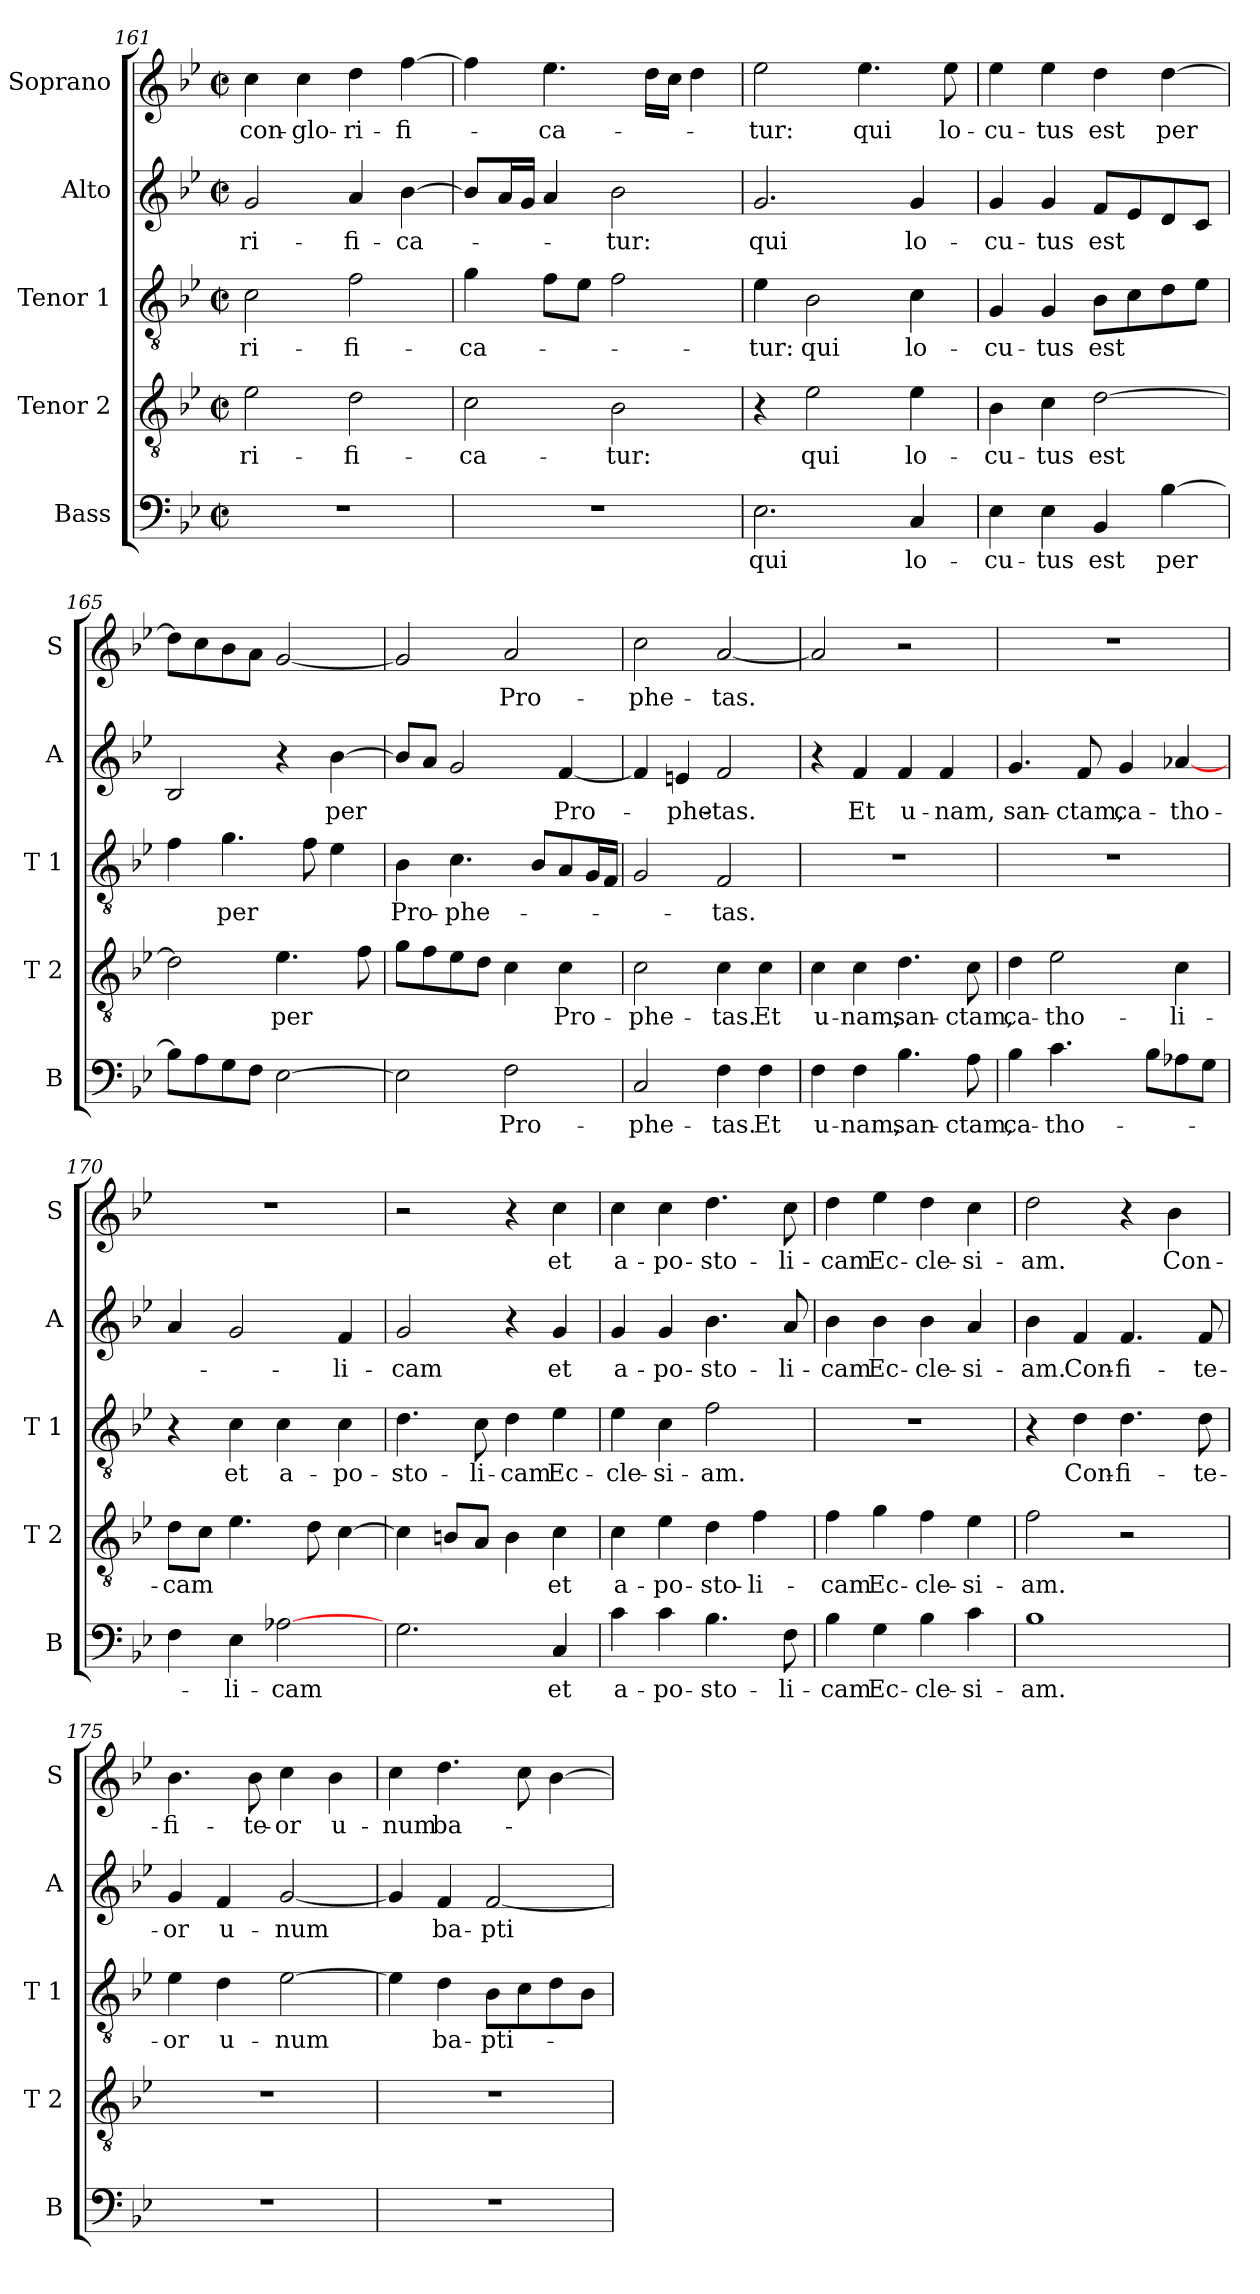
**kern	**text	**kern	**text	**kern	**text	**kern	**text	**kern	**text
*part5	*part5	*part4	*part4	*part3	*part3	*part2	*part2	*part1	*part1
*staff5	*staff5	*staff4	*staff4	*staff3	*staff3	*staff2	*staff2	*staff1	*staff1
*I"Bass	*	*I"Tenor 2	*	*I"Tenor 1	*	*I"Alto	*	*I"Soprano	*
*I'B	*	*I'T 2	*	*I'T 1	*	*I'A	*	*I'S	*
*clefF4	*	*clefGv2	*	*clefGv2	*	*clefG2	*	*clefG2	*
*k[b-e-]	*	*k[b-e-]	*	*k[b-e-]	*	*k[b-e-]	*	*k[b-e-]	*
*g:	*	*g:	*	*g:	*	*g:	*	*g:	*
*M2/2	*	*M2/2	*	*M2/2	*	*M2/2	*	*M2/2	*
*met(c|)	*	*met(c|)	*	*met(c|)	*	*met(c|)	*	*met(c|)	*
=161	=161	=161	=161	=161	=161	=161	=161	=161	=161
1r	.	2e-\	-ri-	2c\	-ri-	2g/	-ri-	4cc\	con-
.	.	.	.	.	.	.	.	4cc\	-glo-
.	.	2d\	-fi-	2f\	-fi-	4a/	-fi-	4dd\	-ri-
.	.	.	.	.	.	[4b-\	-ca-	[4ff\	-fi-
=162	=162	=162	=162	=162	=162	=162	=162	=162	=162
1r	.	2c\	-ca-	4g\	-ca-	8b-/L]	.	4ff\]	.
.	.	.	.	.	.	16a/L	.	.	.
.	.	.	.	.	.	16g/JJ	.	.	.
.	.	.	.	8f\L	.	4a/	.	4.ee-\	-ca-
.	.	.	.	8e-\J	.	.	.	.	.
.	.	2B-\	-tur:	2f\	.	2b-\	-tur:	.	.
.	.	.	.	.	.	.	.	16dd\LL	.
.	.	.	.	.	.	.	.	16cc\JJ	.
.	.	.	.	.	.	.	.	4dd\	.
=163	=163	=163	=163	=163	=163	=163	=163	=163	=163
2.E-\	qui	4r	.	4e-\	-tur:	2.g/	qui	2ee-\	-tur:
.	.	2e-\	qui	2B-\	qui	.	.	.	.
.	.	.	.	.	.	.	.	4.ee-\	qui
4C/	lo-	4e-\	lo-	4c\	lo-	4g/	lo-	.	.
.	.	.	.	.	.	.	.	8ee-\	lo-
=164	=164	=164	=164	=164	=164	=164	=164	=164	=164
4E-\	-cu-	4B-\	-cu-	4G/	-cu-	4g/	-cu-	4ee-\	-cu-
4E-\	-tus	4c\	-tus	4G/	-tus	4g/	-tus	4ee-\	-tus
4BB-/	est	[2d\	est	8B-\L	est	8f/L	est	4dd\	est
.	.	.	.	8c\	.	8e-/	.	.	.
[4B-\	per	.	.	8d\	.	8d/	.	[4dd\	per
.	.	.	.	8e-\J	.	8c/J	.	.	.
!!LO:PB:g=z
=165	=165	=165	=165	=165	=165	=165	=165	=165	=165
8B-\L]	.	2d\]	.	4f\	.	2B-/	.	8dd\L]	.
8A\	.	.	.	.	.	.	.	8cc\	.
8G\	.	.	.	4.g\	per	.	.	8b-\	.
8F\J	.	.	.	.	.	.	.	8a\J	.
[2E-\	.	4.e-\	per	.	.	4r	.	[2g/	.
.	.	.	.	8f\	.	.	.	.	.
.	.	.	.	4e-\	.	[4b-\	per	.	.
.	.	8f\	.	.	.	.	.	.	.
=166	=166	=166	=166	=166	=166	=166	=166	=166	=166
2E-\]	.	8g\L	.	4B-\	Pro-	8b-/L]	.	2g/]	.
.	.	8f\	.	.	.	8a/J	.	.	.
.	.	8e-\	.	4.c\	-phe-	2g/	.	.	.
.	.	8d\J	.	.	.	.	.	.	.
2F\	Pro-	4c\	.	.	.	.	.	2a/	Pro-
.	.	.	.	8B-/L	.	.	.	.	.
.	.	4c\	Pro-	8A/	.	[4f/	Pro-	.	.
.	.	.	.	16G/L	.	.	.	.	.
.	.	.	.	16F/JJ	.	.	.	.	.
=167	=167	=167	=167	=167	=167	=167	=167	=167	=167
2C/	-phe-	2c\	-phe-	2G/	.	4f/]	.	2cc\	-phe-
.	.	.	.	.	.	4en/	-phe-	.	.
4F\	-tas.	4c\	tas.	2F/	-tas.	2f/	-tas.	[2a/	-tas.
4F\	Et	4c\	Et	.	.	.	.	.	.
=168	=168	=168	=168	=168	=168	=168	=168	=168	=168
4F\	u-	4c\	u-	1r	.	4r	.	2a/]	.
4F\	-nam,	4c\	-nam,	.	.	4f/	Et	.	.
4.B-\	san-	4.d\	san-	.	.	4f/	u-	2r	.
.	.	.	.	.	.	4f/	-nam,	.	.
8A\	-ctam,	8c\	-ctam,	.	.	.	.	.	.
=169	=169	=169	=169	=169	=169	=169	=169	=169	=169
4B-\	ca-	4d\	ca-	1r	.	4.g/	san-	1r	.
4.c\	-tho-	2e-\	-tho-	.	.	.	.	.	.
.	.	.	.	.	.	8f/	-ctam,	.	.
.	.	.	.	.	.	4g/	ca-	.	.
8B-\L	.	.	.	.	.	.	.	.	.
8A-X\	.	4c\	-li-	.	.	[4a-X/	-tho-	.	.
8G\J	.	.	.	.	.	.	.	.	.
!!LO:LB:g=z
=170	=170	=170	=170	=170	=170	=170	=170	=170	=170
4F\	.	8d\L	-cam	4r	.	4a/	.	1r	.
.	.	8c\J	.	.	.	.	.	.	.
4E-\	-li-	4.e-\	.	4c\	et	2g/	.	.	.
[2A-X\	-cam	.	.	4c\	a-	.	.	.	.
.	.	8d\	.	.	.	.	.	.	.
.	.	[4c\	.	4c\	-po-	4f/	-li-	.	.
=171	=171	=171	=171	=171	=171	=171	=171	=171	=171
2.G\	.	4c\]	.	4.d\	-sto-	2g/	-cam	2r	.
.	.	8Bn/L	.	.	.	.	.	.	.
.	.	8A/J	.	8c\	-li-	.	.	.	.
.	.	4B\	.	4d\	-cam	4r	.	4r	.
4C/	et	4c\	et	4e-\	Ec-	4g/	et	4cc\	et
=172	=172	=172	=172	=172	=172	=172	=172	=172	=172
4c\	a-	4c\	a-	4e-\	-cle-	4g/	a-	4cc\	a-
4c\	-po-	4e-\	-po-	4c\	-si-	4g/	-po-	4cc\	-po-
4.B-\	-sto-	4d\	-sto-	2f\	-am.	4.b-\	-sto-	4.dd\	-sto-
.	.	4f\	-li-	.	.	.	.	.	.
8F\	-li-	.	.	.	.	8a/	-li-	8cc\	-li-
=173	=173	=173	=173	=173	=173	=173	=173	=173	=173
4B-\	-cam	4f\	-cam	1r	.	4b-\	-cam	4dd\	-cam
4G\	Ec-	4g\	Ec-	.	.	4b-\	Ec-	4ee-\	Ec-
4B-\	-cle-	4f\	-cle-	.	.	4b-\	-cle-	4dd\	-cle-
4c\	-si-	4e-\	-si-	.	.	4a/	-si-	4cc\	-si-
=174	=174	=174	=174	=174	=174	=174	=174	=174	=174
1B-	-am.	2f\	-am.	4r	.	4b-\	-am.	2dd\	-am.
.	.	.	.	4d\	Con-	4f/	Con-	.	.
.	.	2r	.	4.d\	-fi-	4.f/	-fi-	4r	.
.	.	.	.	.	.	.	.	4b-\	Con-
.	.	.	.	8d\	-te-	8f/	-te-	.	.
!!LO:PB:g=z
=175	=175	=175	=175	=175	=175	=175	=175	=175	=175
1r	.	1r	.	4e-\	-or	4g/	-or	4.b-\	-fi-
.	.	.	.	4d\	u-	4f/	u-	.	.
.	.	.	.	.	.	.	.	8b-\	-te-
.	.	.	.	[2e-\	-num	[2g/	-num	4cc\	-or
.	.	.	.	.	.	.	.	4b-\	u-
=176	=176	=176	=176	=176	=176	=176	=176	=176	=176
1r	.	1r	.	4e-\]	.	4g/]	.	4cc\	-num
.	.	.	.	4d\	ba-	4f/	ba-	4.dd\	ba-
.	.	.	.	8B-\L	-pti-	[2f/	-pti-	.	.
.	.	.	.	8c\	.	.	.	8cc\	.
.	.	.	.	8d\	.	.	.	[4b-\	.
.	.	.	.	8B-\J	.	.	.	.	.
=	=	=	=	=	=	=	=	=	=
*-	*-	*-	*-	*-	*-	*-	*-	*-	*-
